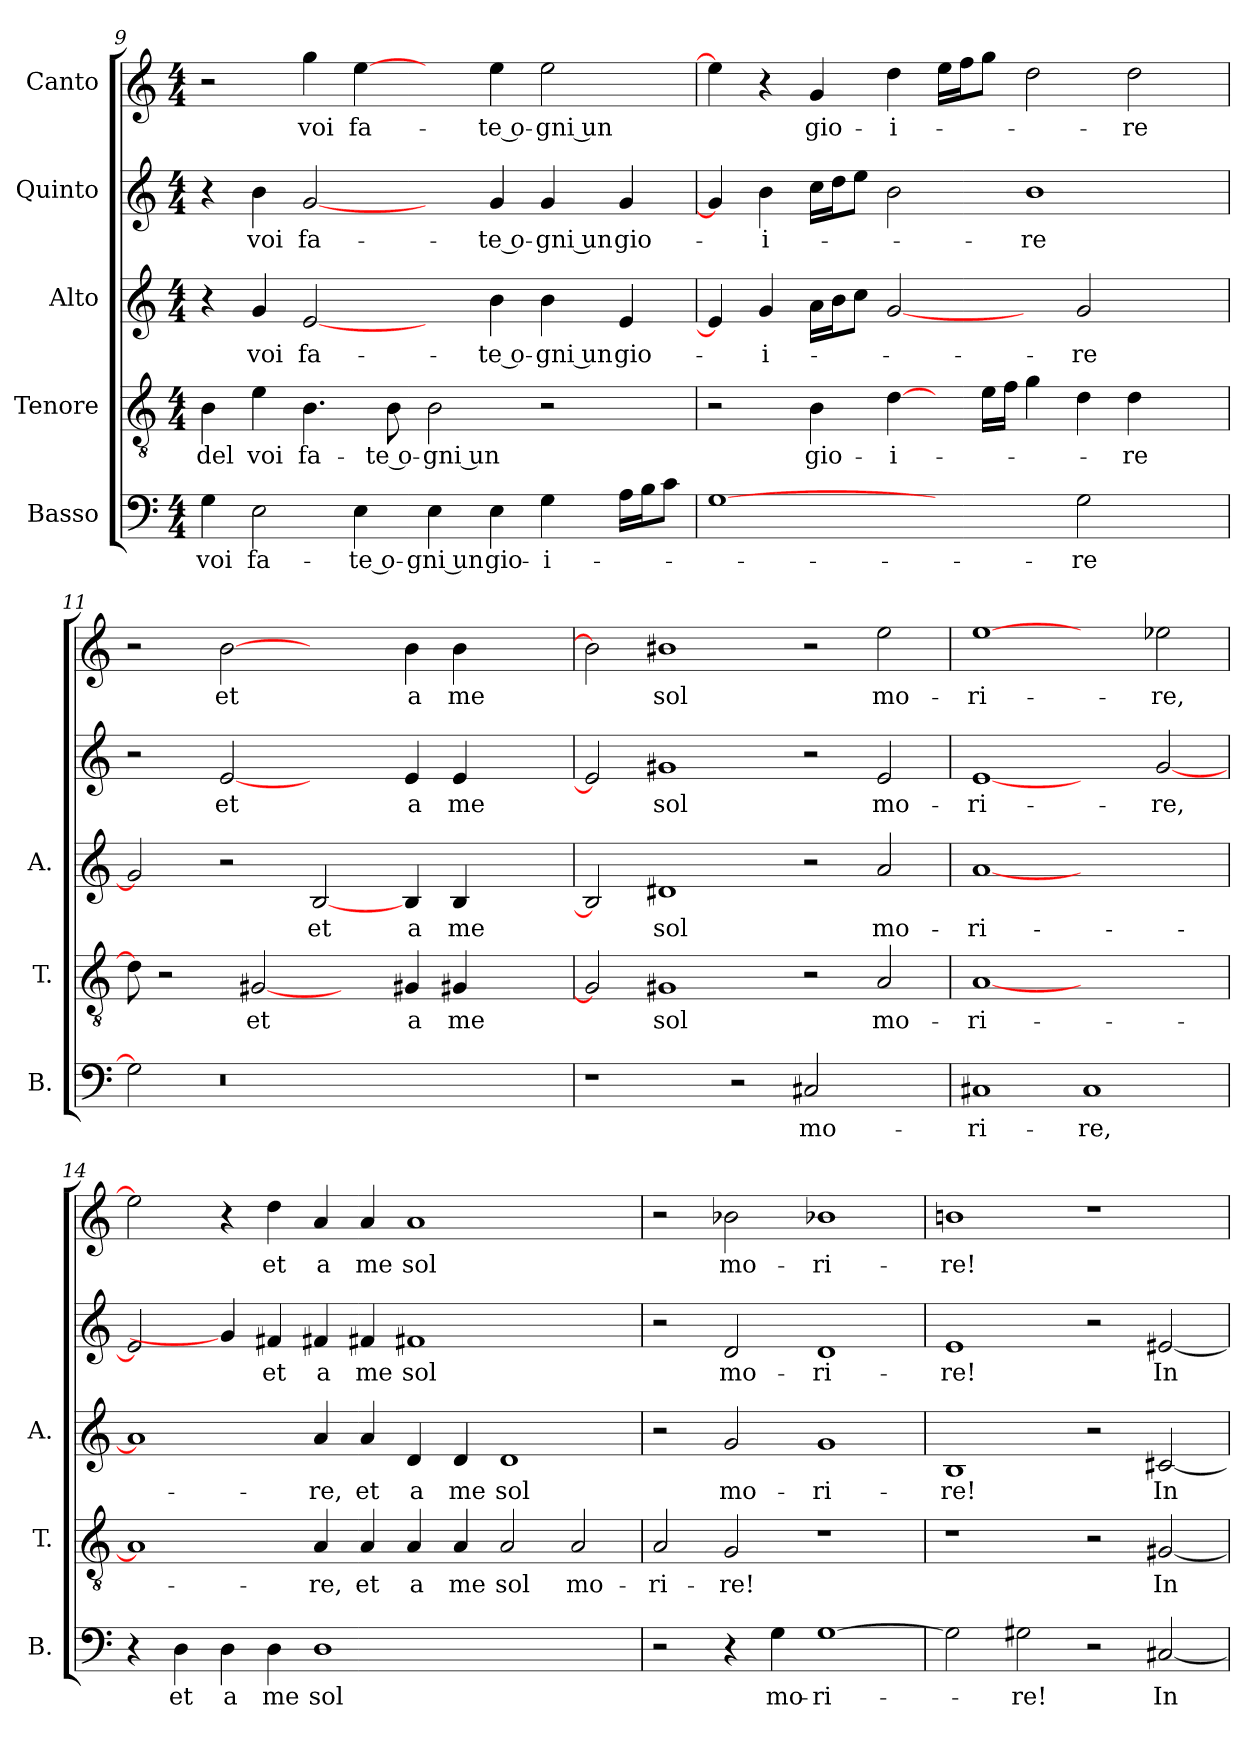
**kern	**text	**kern	**text	**kern	**text	**kern	**text	**kern	**text
*part5	*part5	*part4	*part4	*part3	*part3	*part2	*part2	*part1	*part1
*staff5	*staff5	*staff4	*staff4	*staff3	*staff3	*staff2	*staff2	*staff1	*staff1
*I"Basso	*	*I"Tenore	*	*I"Alto	*	*I"Quinto	*	*I"Canto	*
*I'B.	*	*I'T.	*	*I'A.	*	*	*	*	*
*clefF4	*	*clefGv2	*	*clefG2	*	*clefG2	*	*clefG2	*
*k[]	*	*k[]	*	*k[]	*	*k[]	*	*k[]	*
*C:	*	*C:	*	*C:	*	*C:	*	*C:	*
*M4/4	*	*M4/4	*	*M4/4	*	*M4/4	*	*M4/4	*
=9	=9	=9	=9	=9	=9	=9	=9	=9	=9
4G\	voi	4B\	-del	4r	.	4r	.	2r	.
2E\	fa-	4e\	voi	4g/	voi	4b\	voi	.	.
.	.	4.B\	fa-	[2e/	fa-	[2g/	fa-	4gg\	voi
4E\	-te o-	.	.	.	.	.	.	[4ee\	fa-
.	.	8B\	-te o-	.	.	.	.	.	.
4E\	-gni un	2B\	-gni un	4ryy	.	4ryy	.	4ryy	.
4E\	gio-	.	.	4b\	-te o-	4g/	-te o-	4ee\	-te o-
4G\	-i-	2r	.	4b\	-gni un	4g/	-gni un	2ee\	-gni un
16A\LL	.	.	.	4e/	gio-	4g/	gio-	.	.
16B\J	.	.	.	.	.	.	.	.	.
8c\J	.	.	.	.	.	.	.	.	.
=10	=10	=10	=10	=10	=10	=10	=10	=10	=10
[1G\	.	2r	.	4e/]	.	4g/]	.	4ee\]	.
.	.	.	.	4g/	-i-	4b\	-i-	4r	.
.	.	4B\	gio-	16a\LL	.	16cc\LL	.	4g/	gio-
.	.	.	.	16b\J	.	16dd\J	.	.	.
.	.	.	.	8cc\J	.	8ee\J	.	.	.
.	.	[4d\	-i-	[2g/	.	2b\	.	4dd\	-i-
2ryy	.	8ryy	.	.	.	.	.	16ee\LL	.
.	.	.	.	.	.	.	.	16ff\J	.
.	.	16e\LL	.	.	.	.	.	8gg\J	.
.	.	16f\JJ	.	.	.	.	.	.	.
.	.	4g\	.	4ryy	.	1b\	-re	2dd\	.
2G\	-re	4d\	.	2g/	-re	.	.	.	.
.	.	4d\	-re	.	.	.	.	2dd\	-re
4ryy	.	4ryy	.	4ryy	.	.	.	.	.
=11	=11	=11	=11	=11	=11	=11	=11	=11	=11
2G\]	.	8d\]	.	2g/]	.	2r	.	2r	.
.	.	2r	.	.	.	.	.	.	.
!LO:N:vis=0	!	!	!	!	!	!	!	!	!
1r	.	.	.	2r	.	[2e/	et	[2b\	et
.	.	[2G#X/	et	.	.	.	.	.	.
.	.	.	.	[2B/	et	2ryy	.	2ryy	.
.	.	4.ryy	.	.	.	.	.	.	.
1ryy	.	4G#X/	a	4B/	a	4e/	a	4b\	a
.	.	4G#X/	me	4B/	me	4e/	me	4b\	me
.	.	2ryy	.	2ryy	.	2ryy	.	2ryy	.
=12	=12	=12	=12	=12	=12	=12	=12	=12	=12
1r	.	2G#/]	.	2B/]	.	2e/]	.	2b\]	.
.	.	1G#X/	sol	1d#X/	sol	1g#X/	sol	1b#X\	sol
2r	.	.	.	.	.	.	.	.	.
2C#X/	mo-	2r	.	2r	.	2r	.	2r	.
2ryy	.	2A/	mo-	2a/	mo-	2e/	mo-	2ee\	mo-
=13	=13	=13	=13	=13	=13	=13	=13	=13	=13
1C#X/	-ri-	[1A/	-ri-	[1a/	-ri-	[1e/	-ri-	[1ee\	-ri-
1C#/	-re,	1ryy	.	1ryy	.	2ryy	.	2ryy	.
.	.	.	.	.	.	[2g/	-re,	2ee-X\	-re,
=14	=14	=14	=14	=14	=14	=14	=14	=14	=14
4r	.	1A/]	.	1a/]	.	2e/]	.	2ee\]	.
4D\	et	.	.	.	.	.	.	.	.
4D\	a	.	.	.	.	4g/]	.	4r	.
4D\	me	.	.	.	.	4f#X/	et	4dd\	et
1D\	sol	4A/	-re,	4a/	-re,	4f#X/	a	4a/	a
.	.	4A/	et	4a/	et	4f#X/	me	4a/	me
.	.	4A/	a	4d/	a	1f#X/	sol	1a/	sol
.	.	4A/	me	4d/	me	.	.	.	.
1ryy	.	2A/	sol	1d/	sol	.	.	.	.
.	.	2A/	mo-	.	.	2ryy	.	2ryy	.
=15	=15	=15	=15	=15	=15	=15	=15	=15	=15
2r	.	2A/	-ri-	2r	.	2r	.	2r	.
4r	.	2G/	-re!	2g/	mo-	2d/	mo-	2b-X\	mo-
4G\	mo-	.	.	.	.	.	.	.	.
[1G\	-ri-	1r	.	1g/	-ri-	1d/	-ri-	1b-X\	-ri-
=16	=16	=16	=16	=16	=16	=16	=16	=16	=16
2G\]	.	1r	.	1B/	-re!	1e/	-re!	1bn\	-re!
2G#X\	-re!	.	.	.	.	.	.	.	.
2r	.	2r	.	2r	.	2r	.	1r	.
[2C#X/	In-	[2G#X/	In-	[2c#X/	In-	[2e#X/	In-	.	.
=	=	=	=	=	=	=	=	=	=
*-	*-	*-	*-	*-	*-	*-	*-	*-	*-
